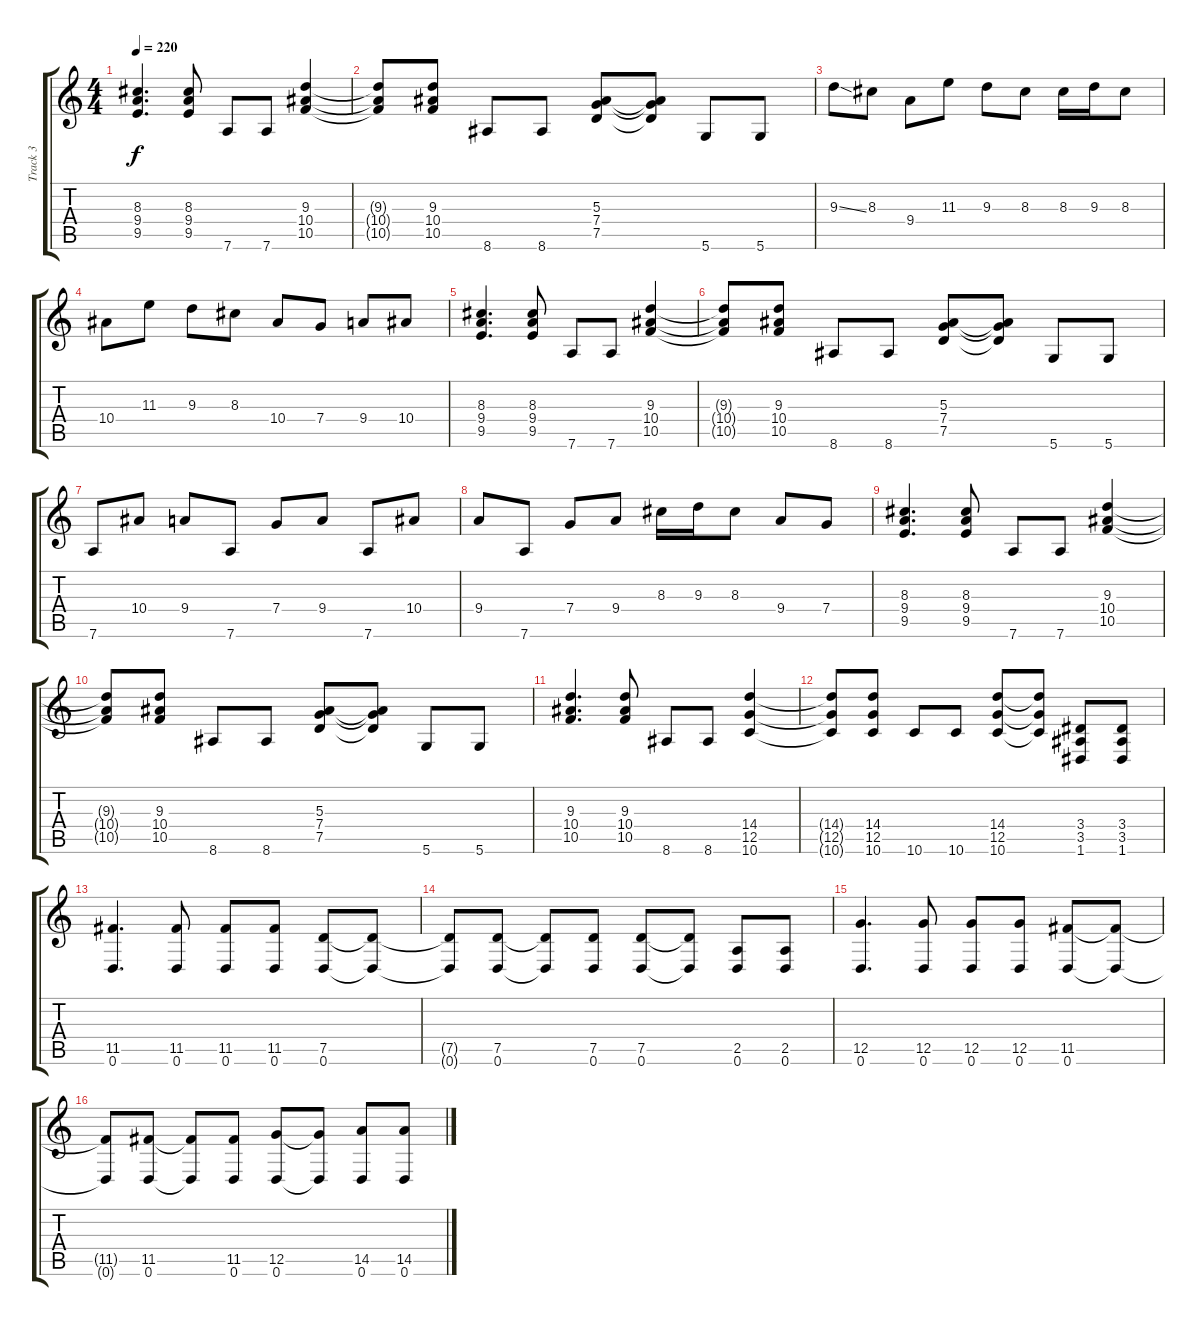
\track ("Track 3" "Track 3") {instrument distortionguitar}
\staff {score tabs}
\tuning (D4 A3 F3 C3 G2 D2) {hide}
\ts (4 4)
\tempo 220
\clef g2
\ks c
(8.3 9.4 9.5).4{d dy f} (8.3 9.4 9.5).8 7.6.8 7.6.8 (9.3 10.4 10.5).4 |
(9.3{t} 10.4{t} 10.5{t}).8 (9.3 10.4 10.5).8 8.6.8 8.6.8 (5.3 7.4 7.5).8 (5.3{t} 7.4{t} 7.5{t}).8 5.6.8 5.6.8 |
9.3{ss}.8 8.3.8 9.4.8 11.3.8 9.3.8 8.3.8 8.3.16 9.3.16 8.3.8 |
10.4.8 11.3.8 9.3.8 8.3.8 10.4.8 7.4.8 9.4.8 10.4.8 |
(8.3 9.4 9.5).4{d} (8.3 9.4 9.5).8 7.6.8 7.6.8 (9.3 10.4 10.5).4 |
(9.3{t} 10.4{t} 10.5{t}).8 (9.3 10.4 10.5).8 8.6.8 8.6.8 (5.3 7.4 7.5).8 (5.3{t} 7.4{t} 7.5{t}).8 5.6.8 5.6.8 |
7.6.8 10.4.8 9.4.8 7.6.8 7.4.8 9.4.8 7.6.8 10.4.8 |
9.4.8 7.6.8 7.4.8 9.4.8 8.3.16 9.3.16 8.3.8 9.4.8 7.4.8 |
(8.3 9.4 9.5).4{d} (8.3 9.4 9.5).8 7.6.8 7.6.8 (9.3 10.4 10.5).4 |
(9.3{t} 10.4{t} 10.5{t}).8 (9.3 10.4 10.5).8 8.6.8 8.6.8 (5.3 7.4 7.5).8 (5.3{t} 7.4{t} 7.5{t}).8 5.6.8 5.6.8 |
(9.3 10.4 10.5).4{d} (9.3 10.4 10.5).8 8.6.8 8.6.8 (14.4 12.5 10.6).4 |
(14.4{t} 12.5{t} 10.6{t}).8 (14.4 12.5 10.6).8 10.6.8 10.6.8 (14.4 12.5 10.6).8 (14.4{t} 12.5{t} 10.6{t}).8 (3.4 3.5 1.6).8 (3.4 3.5 1.6).8 |
(11.5 0.6).4{d} (11.5 0.6).8 (11.5 0.6).8 (11.5 0.6).8 (7.5 0.6).8 (7.5{t} 0.6{t}).8 |
(7.5{t} 0.6{t}).8 (7.5 0.6).8 (7.5{t} 0.6{t}).8 (7.5 0.6).8 (7.5 0.6).8 (7.5{t} 0.6{t}).8 (2.5 0.6).8 (2.5 0.6).8 |
(12.5 0.6).4{d} (12.5 0.6).8 (12.5 0.6).8 (12.5 0.6).8 (11.5 0.6).8 (11.5{t} 0.6{t}).8 |
(11.5{t} 0.6{t}).8 (11.5 0.6).8 (11.5{t} 0.6{t}).8 (11.5 0.6).8 (12.5 0.6).8 (12.5{t} 0.6{t}).8 (14.5 0.6).8 (14.5 0.6).8
